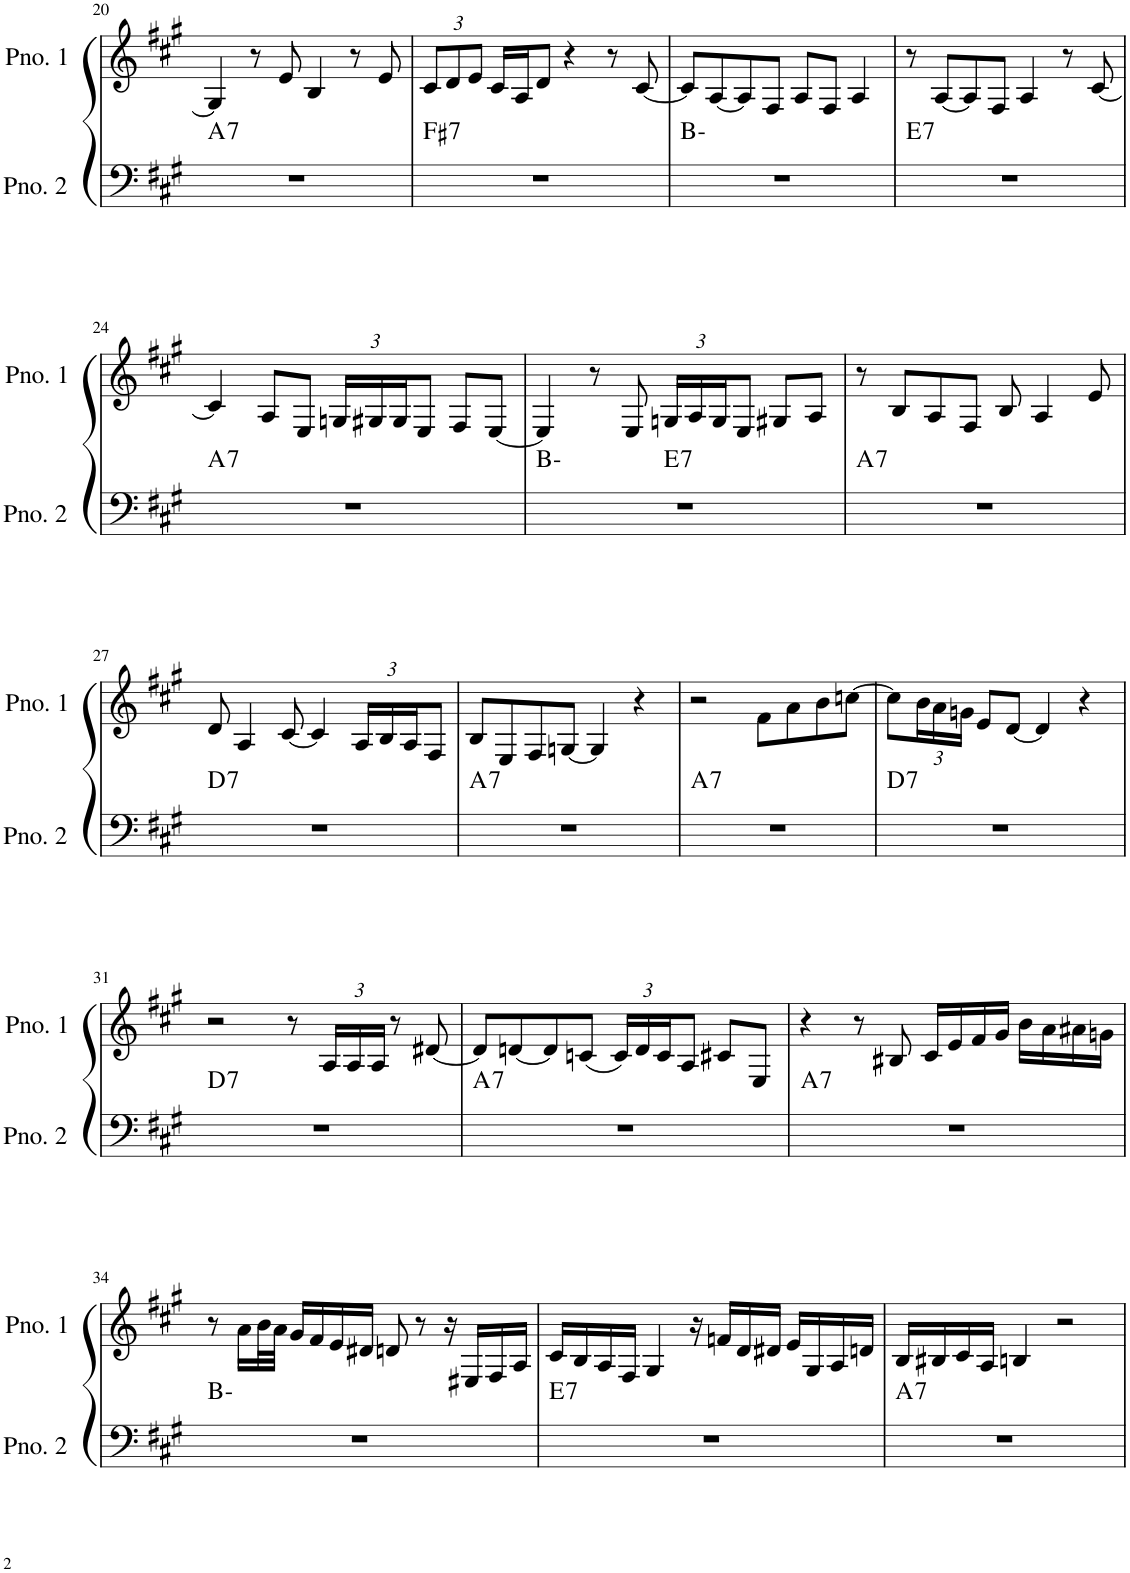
**kern	**harte	**kern
*part2	*part2	*part1
*staff2	*	*staff1
*I"ピアノ 2	*	*I"ピアノ 1
!!LO:PB:g=z
*clefF4	*	*clefG2
*k[f#c#g#]	*	*k[f#c#g#]
*M4/4	*	*M4/4
=20	=20	=20
!	!LO:H:kt=7	!
1r	A:7	4G#/]
.	.	8r
.	.	8e/
.	.	4B/
.	.	8r
.	.	8e/
=21	=21	=21
*	*	*Xbrackettup
!	!LO:H:kt=7	!
1r	F#:7	12c#/L
.	.	12d/
.	.	12e/J
.	.	16c#/LL
.	.	16A/J
.	.	8d/J
.	.	4r
.	.	8r
.	.	[8c#/
=22	=22	=22
1r	B:min	8c#/L]
.	.	[8A/
.	.	8A/]
.	.	8F#/J
.	.	8A/L
.	.	8F#/J
.	.	4A/
=23	=23	=23
!	!LO:H:kt=7	!
1r	E:7	8r
.	.	[8A/L
.	.	8A/]
.	.	8F#/J
.	.	4A/
.	.	8r
.	.	[8c#/
!!LO:LB:g=z
=24	=24	=24
!	!LO:H:kt=7	!
1r	A:7	4c#/]
.	.	8A/L
.	.	8E/J
.	.	24Gn/LL
.	.	24G#X/
.	.	24G#/J
.	.	8E/J
.	.	8F#/L
.	.	[8E/J
=25	=25	=25
*^	*	*
1r	2ryy	B:min	4E/]
.	.	.	8r
.	.	.	8E/
!	!	!LO:H:kt=7	!
.	2ryy	E:7	24Gn/LL
.	.	.	24A/
.	.	.	24G/J
.	.	.	8E/J
.	.	.	8G#X/L
.	.	.	8A/J
=26	=26	=26	=26
!	!	!LO:H:kt=7	!
*v	*v	*	*
1r	A:7	8r
.	.	8B/L
.	.	8A/
.	.	8F#/J
.	.	8B/
.	.	4A/
.	.	8e/
!!LO:LB:g=z
=27	=27	=27
!	!LO:H:kt=7	!
1r	D:7	8d/
.	.	4A/
.	.	[8c#/
.	.	4c#/]
.	.	24A/LL
.	.	24B/
.	.	24A/J
.	.	8F#/J
=28	=28	=28
!	!LO:H:kt=7	!
1r	A:7	8B/L
.	.	8E/
.	.	8F#/
.	.	[8Gn/J
.	.	4G/]
.	.	4r
=29	=29	=29
!	!LO:H:kt=7	!
1r	A:7	2r
.	.	8f#\L
.	.	8a\
.	.	8b\
.	.	[8ccn\J
=30	=30	=30
!	!LO:H:kt=7	!
1r	D:7	8cc\L]
.	.	24b\L
.	.	24a\
.	.	24gn\JJ
.	.	8e/L
.	.	[8d/J
.	.	4d/]
.	.	4r
!!LO:LB:g=z
=31	=31	=31
!	!LO:H:kt=7	!
1r	D:7	2r
.	.	8r
.	.	24A/LL
.	.	24A/
.	.	24A/JJ
.	.	8r
.	.	[8d#X/
=32	=32	=32
!	!LO:H:kt=7	!
1r	A:7	8d#/L]
.	.	[8dn/
.	.	8d/]
.	.	(8cn/J
.	.	24c/LL)
.	.	24d/
.	.	24c/J
.	.	8A/J
.	.	8c#X/L
.	.	8E/J
=33	=33	=33
!	!LO:H:kt=7	!
1r	A:7	4r
.	.	8r
.	.	8B#X/
.	.	16c#/LL
.	.	16e/
.	.	16f#/
.	.	16g#/JJ
.	.	16b\LL
.	.	16a\
.	.	16a#X\
.	.	16gn\JJ
!!LO:LB:g=z
=34	=34	=34
1r	B:min	8r
.	.	16a\LL
.	.	32b\L
.	.	32a\JJJ
.	.	16g#/LL
.	.	16f#/
.	.	16e/
.	.	16d#X/JJ
.	.	8dn/
.	.	8r
.	.	16r
.	.	16E#X/LL
.	.	16F#/
.	.	16A/JJ
=35	=35	=35
!	!LO:H:kt=7	!
1r	E:7	16c#/LL
.	.	16B/
.	.	16A/
.	.	16F#/JJ
.	.	4G#/
.	.	16r
.	.	16fn/LL
.	.	16d/
.	.	16d#X/JJ
.	.	16e/LL
.	.	16G#/
.	.	16A/
.	.	16dn/JJ
=36	=36	=36
!	!LO:H:kt=7	!
1r	A:7	16B/LL
.	.	16B#X/
.	.	16c#/
.	.	16A/JJ
.	.	4Bn/
.	.	2r
=	=	=
*-	*-	*-
